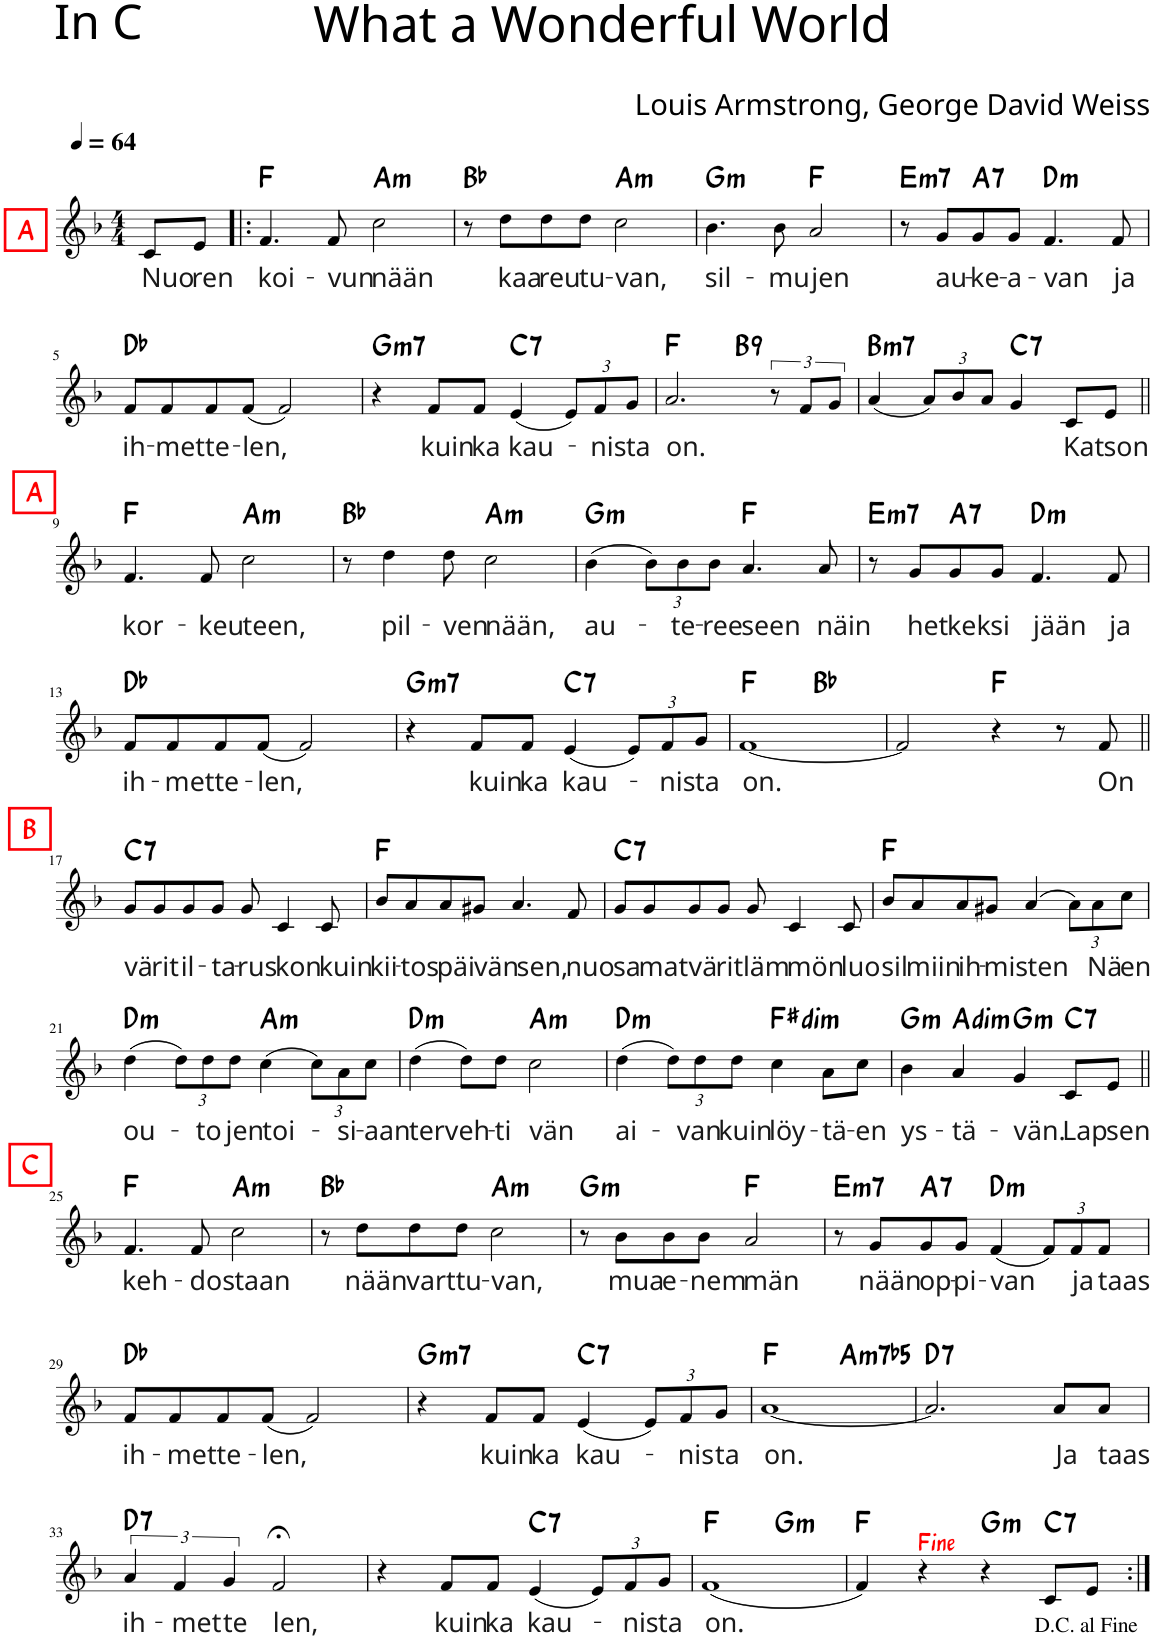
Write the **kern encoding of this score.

**kern	**text	**harte
*part1	*part1	*part1
*staff1	*staff1	*
*I"Piano	*	*
*I'Pno.	*	*
*clefG2	*	*
*k[b-]	*	*
*M4/4	*	*
*MM64	*	*
=	=	=
!LO:TX:a:B:color=#FF0000:t=A	!	!
!	!LO:LY:b:color=#191919	!
8c/L	Nuo-	.
!	!LO:LY:b:color=#191919	!
8e/J	-ren	.
=1!|:	=1!|:	=1!|:
!	!LO:LY:b:color=#191919	!
4.f/	koi-	F:maj
!	!LO:LY:b:color=#191919	!
8f/	-vun	.
!	!LO:LY:b:color=#191919	!LO:H:kt=m
2cc\	nään	A:min
=2	=2	=2
8r	.	Bb:maj
!	!LO:LY:b:color=#191919	!
8dd\L	kaa-	.
!	!LO:LY:b:color=#191919	!
8dd\	-reu-	.
!	!LO:LY:b:color=#191919	!
8dd\J	-tu-	.
!	!LO:LY:b:color=#191919	!LO:H:kt=m
2cc\	-van,	A:min
=3	=3	=3
!	!LO:LY:b:color=#191919	!LO:H:kt=m
4.b-\	sil-	G:min
!	!LO:LY:b:color=#191919	!
8b-\	-mu-	.
!	!LO:LY:b:color=#191919	!
2a/	-jen	F:maj
=4	=4	=4
!	!	!LO:H:kt=m7
8r	.	E:min7
!	!LO:LY:b:color=#191919	!
8g/L	au-	.
!	!LO:LY:b:color=#191919	!LO:H:kt=7
8g/	-ke-	A:7
!	!LO:LY:b:color=#191919	!
8g/J	-a-	.
!	!LO:LY:b:color=#191919	!LO:H:kt=m
4.f/	-van	D:min
!	!LO:LY:b:color=#191919	!
8f/	ja	.
!!LO:LB:g=z
=5	=5	=5
!	!LO:LY:b:color=#191919	!
8f/L	ih-	Db:maj
!	!LO:LY:b:color=#191919	!
8f/	-met-	.
!	!LO:LY:b:color=#191919	!
8f/	-te-	.
!	!LO:LY:b:color=#191919	!
(8f/J	-len,	.
2f/)	.	.
=6	=6	=6
!	!	!LO:H:kt=m7
4r	.	G:min7
!	!LO:LY:b:color=#191919	!
8f/L	kuin-	.
!	!LO:LY:b:color=#191919	!
8f/J	-ka	.
!	!LO:LY:b:color=#191919	!LO:H:kt=7
(4e/	kau-	C:7
*Xbrackettup	*	*
12e/L)	.	.
!	!LO:LY:b:color=#191919	!
12f/	-nis-	.
!	!LO:LY:b:color=#191919	!
12g/J	-ta	.
=7	=7	=7
!	!LO:LY:b:color=#191919	!
*^	*	*
2.a/	2ryy	on.	F:maj
!	!	!	!LO:H:kt=9
.	2ryy	.	B:9
*brackettup	*	*	*
12r	.	.	.
12f/L	.	.	.
12g/J	.	.	.
=8	=8	=8	=8
!	!	!	!LO:H:kt=m7
*v	*v	*	*
(4a/	.	B:min7
*Xbrackettup	*	*
12a/L)	.	.
12b-/	.	.
12a/J	.	.
!	!	!LO:H:kt=7
4g/	.	C:7
!	!LO:LY:b:color=#191919	!
8c/L	Kat-	.
!	!LO:LY:b:color=#191919	!
8e/J	-son	.
!!LO:LB:g=z
=9||	=9||	=9||
!LO:TX:a:B:color=#FF0000:t=A	!	!
!	!LO:LY:b:color=#191919	!
4.f/	kor-	F:maj
!	!LO:LY:b:color=#191919	!
8f/	-keu-	.
!	!LO:LY:b:color=#191919	!LO:H:kt=m
2cc\	-teen,	A:min
=10	=10	=10
8r	.	Bb:maj
!	!LO:LY:b:color=#191919	!
4dd\	pil-	.
!	!LO:LY:b:color=#191919	!
8dd\	-ven	.
!	!LO:LY:b:color=#191919	!LO:H:kt=m
2cc\	nään,	A:min
=11	=11	=11
!	!LO:LY:b:color=#191919	!LO:H:kt=m
(4b-\	au-	G:min
12b-\L)	.	.
!	!LO:LY:b:color=#191919	!
12b-\	-te-	.
!	!LO:LY:b:color=#191919	!
12b-\J	-ree-	.
!	!LO:LY:b:color=#191919	!
4.a/	-seen	F:maj
!	!LO:LY:b:color=#191919	!
8a/	näin	.
=12	=12	=12
!	!	!LO:H:kt=m7
8r	.	E:min7
!	!LO:LY:b:color=#191919	!
8g/L	het-	.
!	!LO:LY:b:color=#191919	!LO:H:kt=7
8g/	-kek-	A:7
!	!LO:LY:b:color=#191919	!
8g/J	-si	.
!	!LO:LY:b:color=#191919	!LO:H:kt=m
4.f/	jään	D:min
!	!LO:LY:b:color=#191919	!
8f/	ja	.
!!LO:LB:g=z
=13	=13	=13
!	!LO:LY:b:color=#191919	!
8f/L	ih-	Db:maj
!	!LO:LY:b:color=#191919	!
8f/	-met-	.
!	!LO:LY:b:color=#191919	!
8f/	-te-	.
!	!LO:LY:b:color=#191919	!
(8f/J	-len,	.
2f/)	.	.
=14	=14	=14
!	!	!LO:H:kt=m7
4r	.	G:min7
!	!LO:LY:b:color=#191919	!
8f/L	kuin-	.
!	!LO:LY:b:color=#191919	!
8f/J	-ka	.
!	!LO:LY:b:color=#191919	!LO:H:kt=7
(4e/	kau-	C:7
12e/L)	.	.
!	!LO:LY:b:color=#191919	!
12f/	-nis-	.
!	!LO:LY:b:color=#191919	!
12g/J	-ta	.
=15	=15	=15
!	!LO:LY:b:color=#191919	!
*^	*	*
[1f	2ryy	on.	F:maj
.	2ryy	.	Bb:maj
*v	*v	*	*
=16	=16	=16
2f/]	.	.
4r	.	F:maj
8r	.	.
!	!LO:LY:b:color=#191919	!
8f/	On	.
!!LO:LB:g=z
=17||	=17||	=17||
!LO:TX:a:B:color=#FF0000:t=B	!	!
!	!LO:LY:b:color=#191919	!LO:H:kt=7
8g/L	vä-	C:7
!	!LO:LY:b:color=#191919	!
8g/	-rit	.
!	!LO:LY:b:color=#191919	!
8g/	il-	.
!	!LO:LY:b:color=#191919	!
8g/J	-ta-	.
!	!LO:LY:b:color=#191919	!
8g/	-rus-	.
!	!LO:LY:b:color=#191919	!
4c/	-kon	.
!	!LO:LY:b:color=#191919	!
8c/	kuin	.
=18	=18	=18
!	!LO:LY:b:color=#191919	!
8b-/L	kii-	F:maj
!	!LO:LY:b:color=#191919	!
8a/	-tos-	.
!	!LO:LY:b:color=#191919	!
8a/	-päi-	.
!	!LO:LY:b:color=#191919	!
8g#X/J	-vän	.
!	!LO:LY:b:color=#191919	!
4.a/	sen,	.
!	!LO:LY:b:color=#191919	!
8f/	nuo	.
=19	=19	=19
!	!LO:LY:b:color=#191919	!LO:H:kt=7
8g/L	sa-	C:7
!	!LO:LY:b:color=#191919	!
8g/	-mat-	.
!	!LO:LY:b:color=#191919	!
8g/	-vä-	.
!	!LO:LY:b:color=#191919	!
8g/J	-rit	.
!	!LO:LY:b:color=#191919	!
8g/	läm-	.
!	!LO:LY:b:color=#191919	!
4c/	-mön	.
!	!LO:LY:b:color=#191919	!
8c/	luo	.
=20	=20	=20
!	!LO:LY:b:color=#191919	!
8b-/L	sil-	F:maj
!	!LO:LY:b:color=#191919	!
8a/	-miin	.
!	!LO:LY:b:color=#191919	!
8a/	ih-	.
!	!LO:LY:b:color=#191919	!
8g#X/J	-mis-	.
!	!LO:LY:b:color=#191919	!
(4a/	-ten	.
12a\L)	.	.
!	!LO:LY:b:color=#191919	!
12a\	Nä-	.
!	!LO:LY:b:color=#191919	!
12cc\J	-en	.
!!LO:LB:g=z
=21	=21	=21
!	!LO:LY:b:color=#191919	!LO:H:kt=m
(4dd\	ou-	D:min
12dd\L)	.	.
!	!LO:LY:b:color=#191919	!
12dd\	-to-	.
!	!LO:LY:b:color=#191919	!
12dd\J	-jen	.
!	!LO:LY:b:color=#191919	!LO:H:kt=m
(4cc\	toi-	A:min
12cc\L)	.	.
!	!LO:LY:b:color=#191919	!
12a\	-si-	.
!	!LO:LY:b:color=#191919	!
12cc\J	-aan	.
=22	=22	=22
!	!LO:LY:b:color=#191919	!LO:H:kt=m
(4dd\	terveh-	D:min
8dd\L)	.	.
!	!LO:LY:b:color=#191919	!
8dd\J	-ti	.
!	!LO:LY:b:color=#191919	!LO:H:kt=m
2cc\	vän	A:min
=23	=23	=23
!	!LO:LY:b:color=#191919	!LO:H:kt=m
(4dd\	ai-	D:min
12dd\L)	.	.
!	!LO:LY:b:color=#191919	!
12dd\	-van	.
!	!LO:LY:b:color=#191919	!
12dd\J	kuin	.
!	!LO:LY:b:color=#191919	!LO:H:kt=dim
4cc\	löy-	F#:dim
!	!LO:LY:b:color=#191919	!
8a\L	-tä-	.
!	!LO:LY:b:color=#191919	!
8cc\J	-en	.
=24	=24	=24
!	!LO:LY:b:color=#191919	!LO:H:kt=m
4b-\	ys-	G:min
!	!LO:LY:b:color=#191919	!LO:H:kt=dim
4a/	-tä-	A:dim
!	!LO:LY:b:color=#191919	!LO:H:kt=m
4g/	-vän.	G:min
!	!LO:LY:b:color=#191919	!LO:H:kt=7
8c/L	Lap-	C:7
!	!LO:LY:b:color=#191919	!
8e/J	-sen	.
!!LO:LB:g=z
=25||	=25||	=25||
!LO:TX:a:B:color=#FF0000:t=C	!	!
!	!LO:LY:b:color=#191919	!
4.f/	keh-	F:maj
!	!LO:LY:b:color=#191919	!
8f/	-dos-	.
!	!LO:LY:b:color=#191919	!LO:H:kt=m
2cc\	-taan	A:min
=26	=26	=26
8r	.	Bb:maj
!	!LO:LY:b:color=#191919	!
8dd\L	nään	.
!	!LO:LY:b:color=#191919	!
8dd\	vart-	.
!	!LO:LY:b:color=#191919	!
8dd\J	-tu-	.
!	!LO:LY:b:color=#191919	!LO:H:kt=m
2cc\	-van,	A:min
=27	=27	=27
!	!	!LO:H:kt=m
8r	.	G:min
!	!LO:LY:b:color=#191919	!
8b-\L	mua	.
!	!LO:LY:b:color=#191919	!
8b-\	e-	.
!	!LO:LY:b:color=#191919	!
8b-\J	-nem-	.
!	!LO:LY:b:color=#191919	!
2a/	-män	F:maj
=28	=28	=28
!	!	!LO:H:kt=m7
8r	.	E:min7
!	!LO:LY:b:color=#191919	!
8g/L	nään	.
!	!LO:LY:b:color=#191919	!LO:H:kt=7
8g/	op-	A:7
!	!LO:LY:b:color=#191919	!
8g/J	-pi-	.
!	!LO:LY:b:color=#191919	!LO:H:kt=m
(4f/	-van	D:min
12f/L)	.	.
!	!LO:LY:b:color=#191919	!
12f/	ja	.
!	!LO:LY:b:color=#191919	!
12f/J	taas	.
!!LO:LB:g=z
=29	=29	=29
!	!LO:LY:b:color=#191919	!
8f/L	ih-	Db:maj
!	!LO:LY:b:color=#191919	!
8f/	-met-	.
!	!LO:LY:b:color=#191919	!
8f/	-te-	.
!	!LO:LY:b:color=#191919	!
(8f/J	-len,	.
2f/)	.	.
=30	=30	=30
!	!	!LO:H:kt=m7
4r	.	G:min7
!	!LO:LY:b:color=#191919	!
8f/L	kuin-	.
!	!LO:LY:b:color=#191919	!
8f/J	-ka	.
!	!LO:LY:b:color=#191919	!LO:H:kt=7
(4e/	kau-	C:7
12e/L)	.	.
!	!LO:LY:b:color=#191919	!
12f/	-nis-	.
!	!LO:LY:b:color=#191919	!
12g/J	-ta	.
=31	=31	=31
!	!LO:LY:b:color=#191919	!
*^	*	*
[1a	2ryy	on.	F:maj
!	!	!	!LO:H:kt=m7b5
.	2ryy	.	A:hdim7
=32	=32	=32	=32
!	!	!	!LO:H:kt=7
*v	*v	*	*
2.a/]	.	D:7
!	!LO:LY:b:color=#191919	!
8a/L	Ja	.
!	!LO:LY:b:color=#191919	!
8a/J	taas	.
!!LO:LB:g=z
=33	=33	=33
*brackettup	*	*
!	!LO:LY:b:color=#191919	!LO:H:kt=7
6a/	ih-	D:7
!	!LO:LY:b:color=#191919	!
6f/	-met-	.
!	!LO:LY:b:color=#191919	!
6g/	-te	.
!	!LO:LY:b:color=#191919	!
2f;</	len,	.
=34	=34	=34
4r	.	.
!	!LO:LY:b:color=#191919	!
8f/L	kuin-	.
!	!LO:LY:b:color=#191919	!
8f/J	-ka	.
!	!LO:LY:b:color=#191919	!LO:H:kt=7
(4e/	kau-	C:7
*Xbrackettup	*	*
12e/L)	.	.
!	!LO:LY:b:color=#191919	!
12f/	-nis-	.
!	!LO:LY:b:color=#191919	!
12g/J	-ta	.
=35	=35	=35
!	!LO:LY:b:color=#191919	!
*^	*	*
(1f	2ryy	on.	F:maj
!	!	!	!LO:H:kt=m
.	2ryy	.	G:min
*v	*v	*	*
=36	=36	=36
4f/)	.	F:maj
4r	.	.
!	!	!LO:H:kt=m
4r	.	G:min
!	!	!LO:H:kt=7
8c/L	.	C:7
8e/J	.	.
=:|!	=:|!	=:|!
*-	*-	*-
